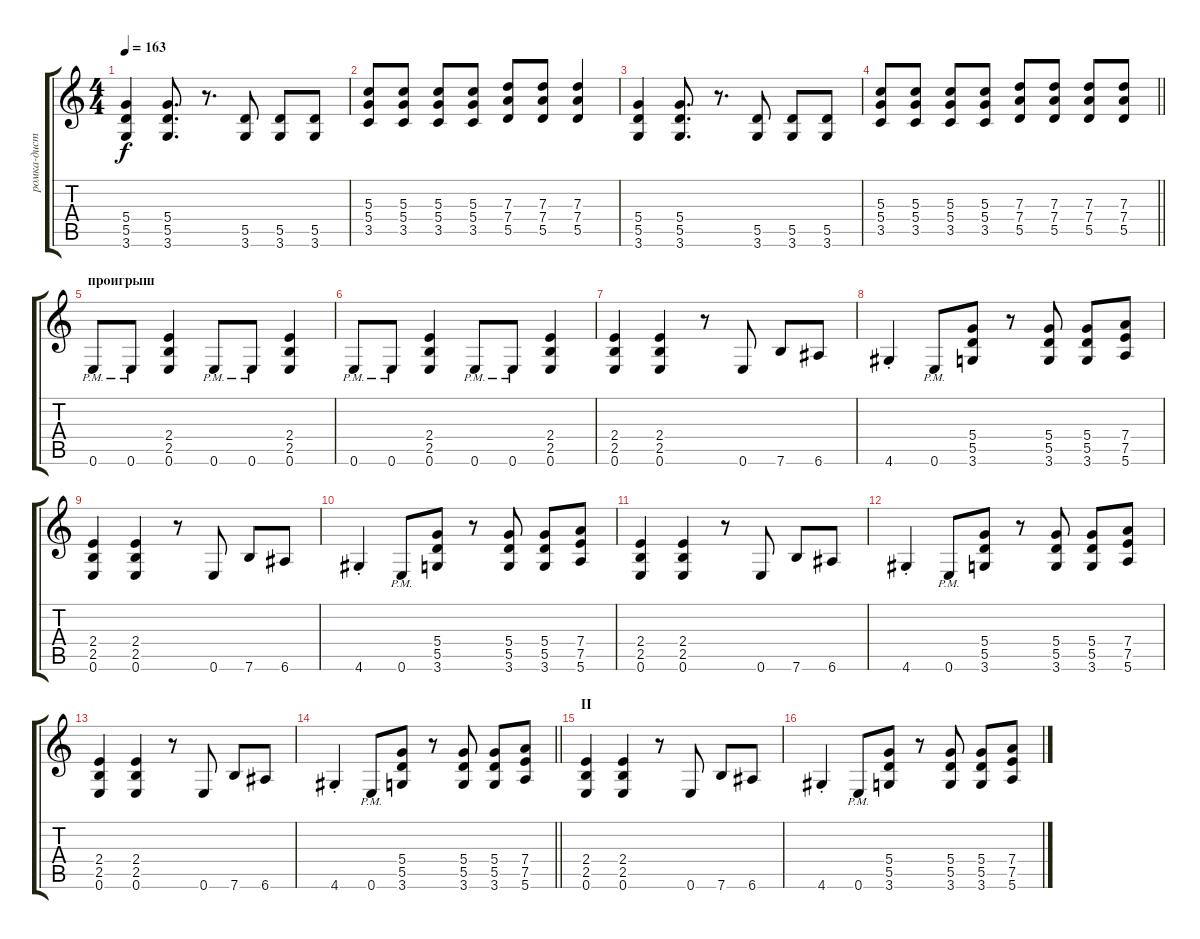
\track ("ромка-дисторшн" "ромка-дист") {instrument distortionguitar}
\staff {score tabs}
\tuning (E4 B3 G3 D3 A2 E2) {hide}
\ts (4 4)
\tempo 163
\clef g2
\ks c
(5.4 5.5 3.6).4{dy f} (5.4 5.5 3.6).8{d} r.8{d} (5.5 3.6).8 (5.5 3.6).8 (5.5 3.6).8 |
(5.3 5.4 3.5).8 (5.3 5.4 3.5).8 (5.3 5.4 3.5).8 (5.3 5.4 3.5).8 (7.3 7.4 5.5).8 (7.3 7.4 5.5).8 (7.3 7.4 5.5).4 |
(5.4 5.5 3.6).4 (5.4 5.5 3.6).8{d} r.8{d} (5.5 3.6).8 (5.5 3.6).8 (5.5 3.6).8 |
\barLineRight lightlight
(5.3 5.4 3.5).8 (5.3 5.4 3.5).8 (5.3 5.4 3.5).8 (5.3 5.4 3.5).8 (7.3 7.4 5.5).8 (7.3 7.4 5.5).8 (7.3 7.4 5.5).8 (7.3 7.4 5.5).8 |
\section ("" "проигрыш")
0.6{pm}.8 0.6{pm}.8 (2.4 2.5 0.6).4 0.6{pm}.8 0.6{pm}.8 (2.4 2.5 0.6).4 |
0.6{pm}.8 0.6{pm}.8 (2.4 2.5 0.6).4 0.6{pm}.8 0.6{pm}.8 (2.4 2.5 0.6).4 |
(2.4 2.5 0.6).4 (2.4 2.5 0.6).4 r.8 0.6.8 7.6.8 6.6.8 |
4.6{st}.4 0.6{pm}.8 (5.4 5.5 3.6).8 r.8 (5.4 5.5 3.6).8 (5.4 5.5 3.6).8 (7.4 7.5 5.6).8 |
(2.4 2.5 0.6).4 (2.4 2.5 0.6).4 r.8 0.6.8 7.6.8 6.6.8 |
4.6{st}.4 0.6{pm}.8 (5.4 5.5 3.6).8 r.8 (5.4 5.5 3.6).8 (5.4 5.5 3.6).8 (7.4 7.5 5.6).8 |
(2.4 2.5 0.6).4 (2.4 2.5 0.6).4 r.8 0.6.8 7.6.8 6.6.8 |
4.6{st}.4 0.6{pm}.8 (5.4 5.5 3.6).8 r.8 (5.4 5.5 3.6).8 (5.4 5.5 3.6).8 (7.4 7.5 5.6).8 |
(2.4 2.5 0.6).4 (2.4 2.5 0.6).4 r.8 0.6.8 7.6.8 6.6.8 |
\barLineRight lightlight
4.6{st}.4 0.6{pm}.8 (5.4 5.5 3.6).8 r.8 (5.4 5.5 3.6).8 (5.4 5.5 3.6).8 (7.4 7.5 5.6).8 |
\section ("" "II")
(2.4 2.5 0.6).4 (2.4 2.5 0.6).4 r.8 0.6.8 7.6.8 6.6.8 |
4.6{st}.4 0.6{pm}.8 (5.4 5.5 3.6).8 r.8 (5.4 5.5 3.6).8 (5.4 5.5 3.6).8 (7.4 7.5 5.6).8
